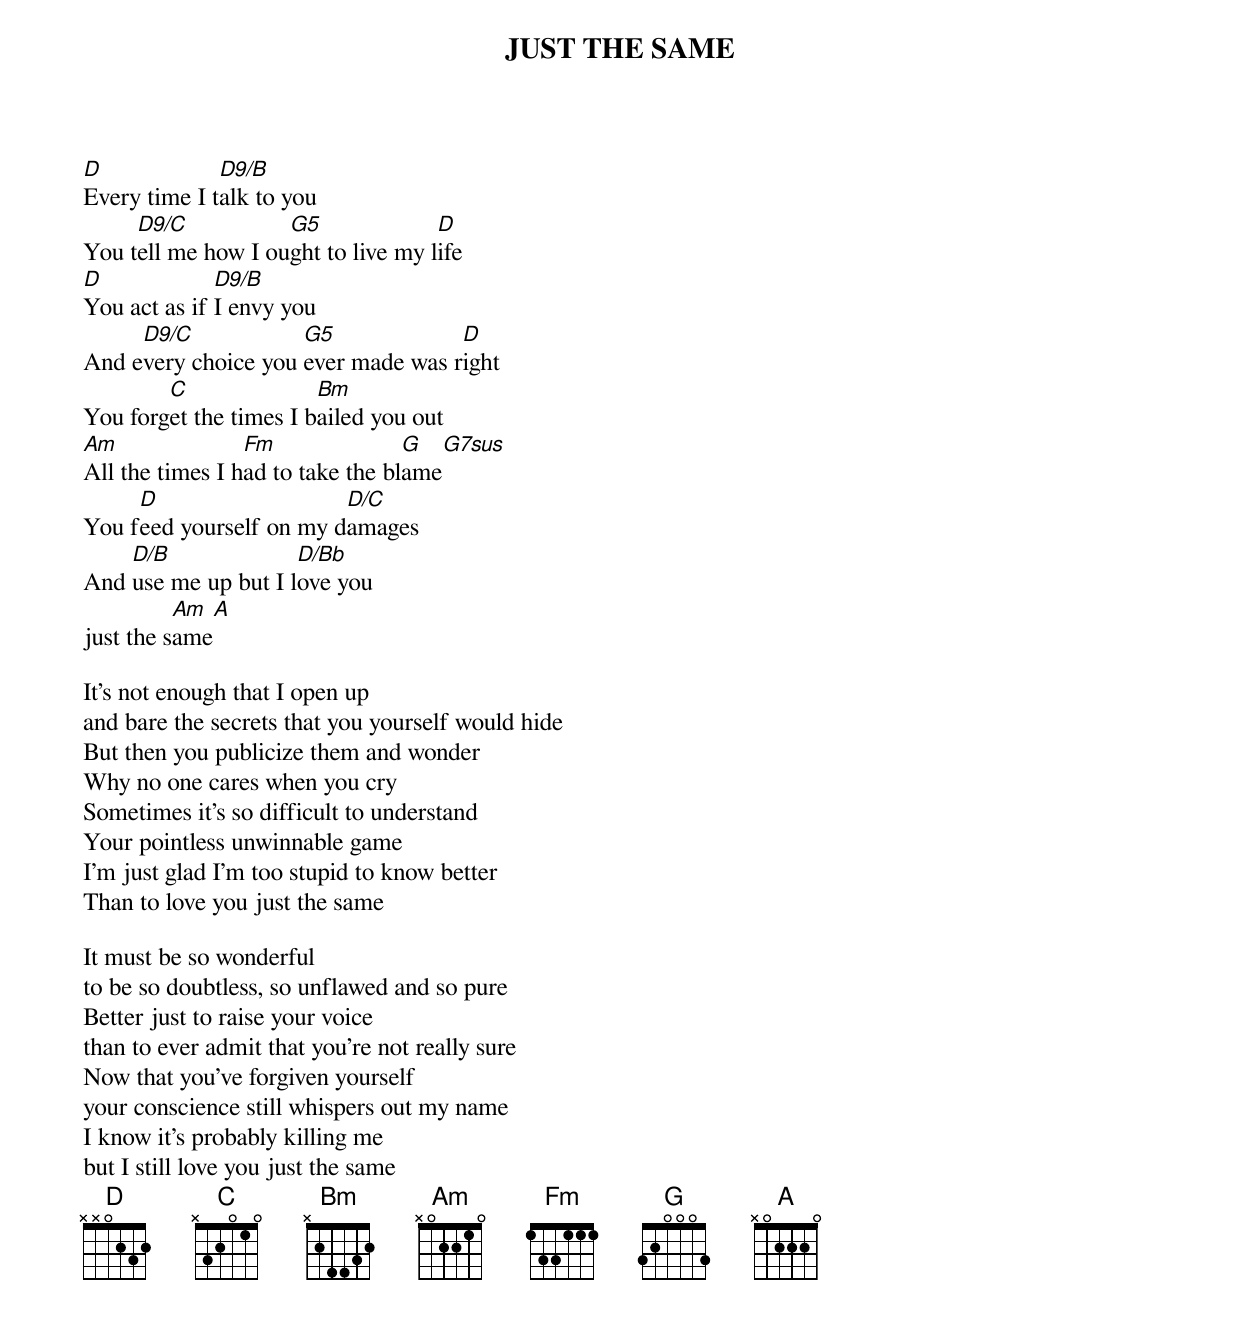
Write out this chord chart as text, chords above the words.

JUST THE SAME

D             D9/B
Every time I talk to you
     D9/C           G5              D
You tell me how I ought to live my life
D             D9/B
You act as if I envy you
     D9/C            G5             D
And every choice you ever made was right
        C               Bm
You forget the times I bailed you out
Am               Fm               G  G7sus
All the times I had to take the blame
     D                   D/C
You feed yourself on my damages
    D/B              D/Bb
And use me up but I love you
          Am    A
just the same

It’s not enough that I open up
and bare the secrets that you yourself would hide
But then you publicize them and wonder
Why no one cares when you cry
Sometimes it’s so difficult to understand
Your pointless unwinnable game
I’m just glad I’m too stupid to know better
Than to love you just the same

It must be so wonderful
to be so doubtless, so unflawed and so pure
Better just to raise your voice
than to ever admit that you’re not really sure
Now that you've forgiven yourself
your conscience still whispers out my name
I know it's probably killing me
but I still love you just the same
